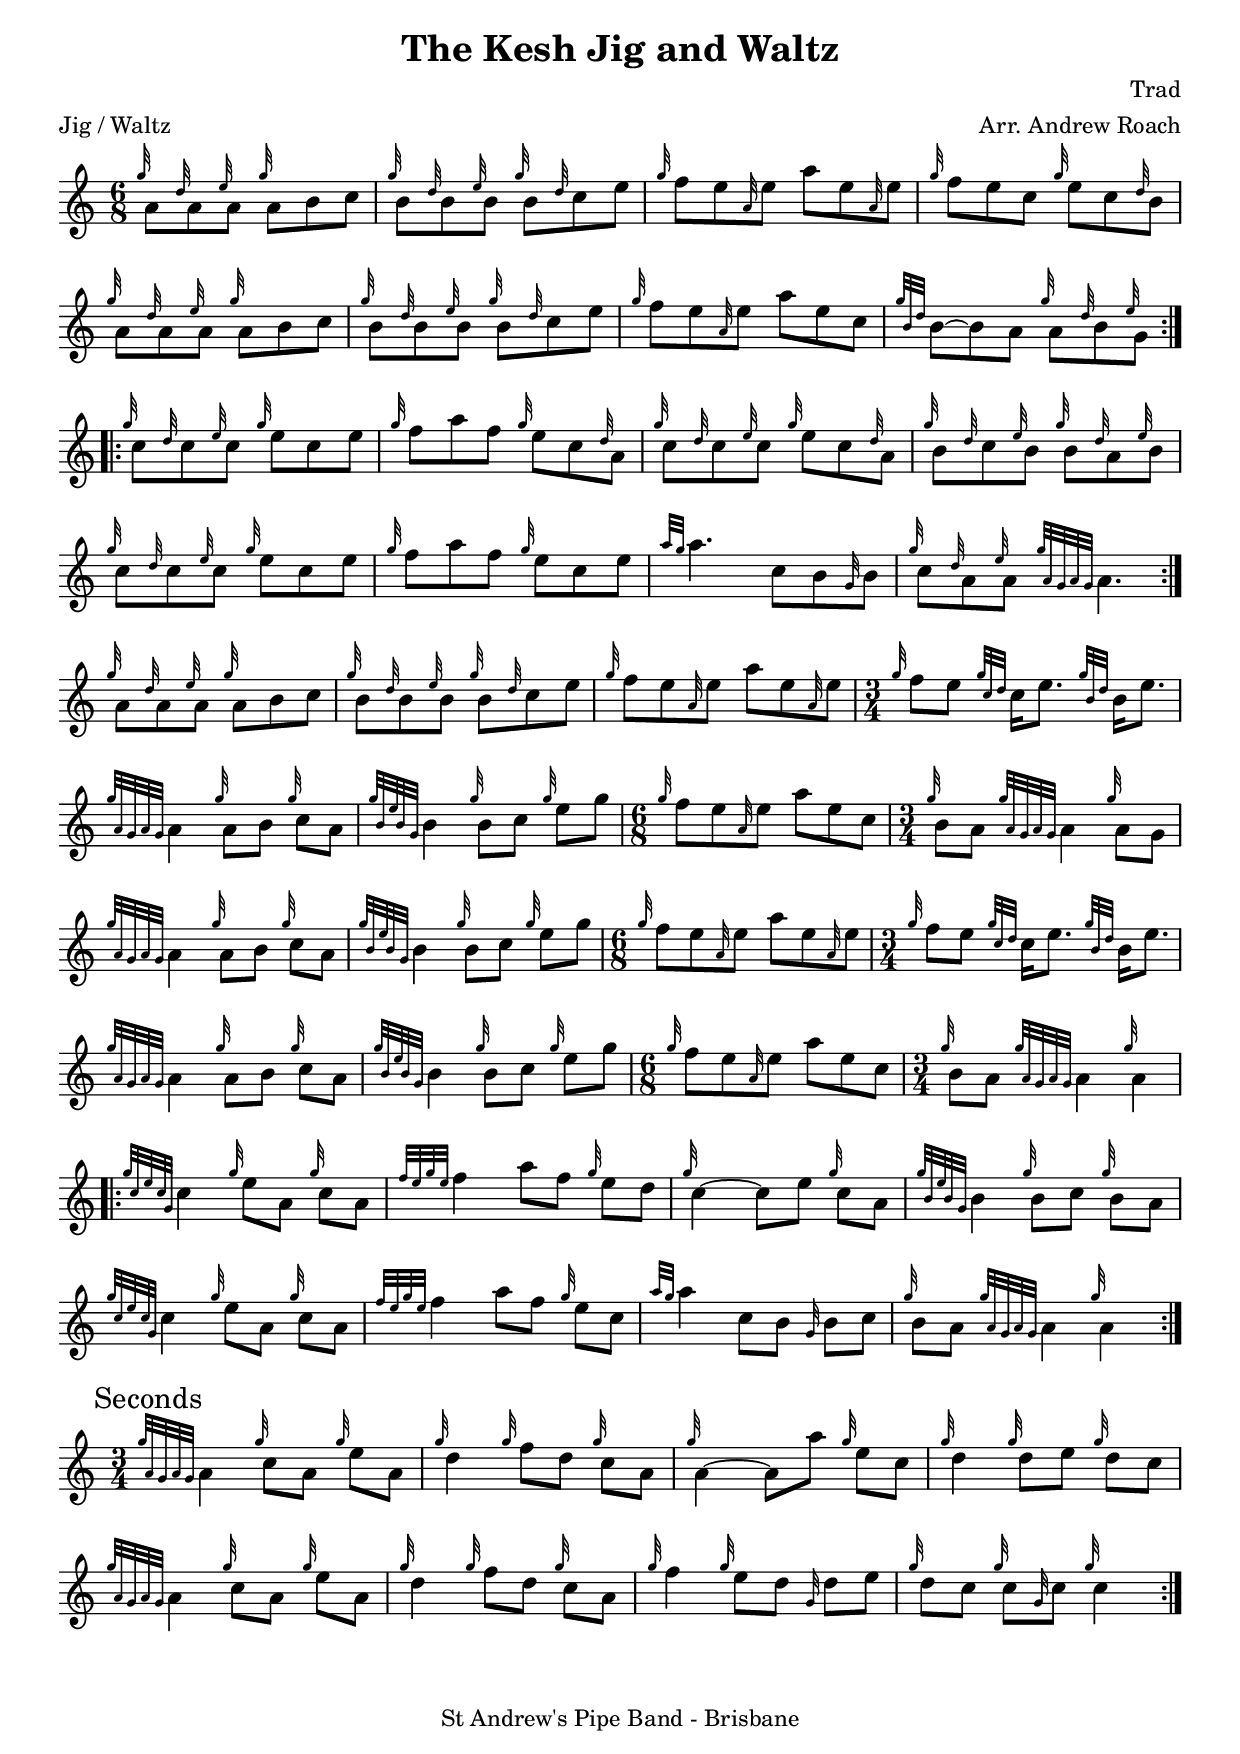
\version "2.18.2"
\include "bagpipe.ly"
\include "../../bagpipe_new.ly"

\paper {
  indent = 0\mm
}
\layout {
  \context {
    \Score
    \override NonMusicalPaperColumn #'line-break-permission = ##f
  }
}

\header {
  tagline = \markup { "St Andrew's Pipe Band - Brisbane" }
  meter = "Jig / Waltz"
  title = "The Kesh Jig and Waltz"
  composer = "Trad"
  arranger = "Arr. Andrew Roach"
}

waltzBeaming = {
      \set Timing.beamExceptions = #'()
      \set Timing.baseMoment = #(ly:make-moment 1/4)
      \set Timing.beatStructure = #'(1 1 1)}

\score {
  {
    \bagpipeKey


    % Part 1
    \repeat volta 2 {
      \time 6/8
      \grg a8 \grd a8 \gre a8 \grg a8 b8 c8
      \grg b8 \grd b8 \gre b8 \grg b8 \grd c8 e8
      \grg f8 e8 \gra e8 A8 e8 \gra e8
      \grg f8 e8 c8 \grg e8 c8 \grd b8
      \break

      \grg a8 \grd a8 \gre a8 \grg a8 b8 c8
      \grg b8 \grd b8 \gre b8 \grg b8 \grd c8 e8
      \grg f8 e8 \gra e8 A8 e8 c8


      \dblb b8[ ~ b8  a8] \grg a8[ \grd b8 \gre G8]
    }
    \break

    % Part 2
    \repeat volta 2 {
      \grg c8 \grd c8 \gre c8 \grg e8 c8 e8
      \grg f8 A8 f8 \grg e8 c8 \grd a8
      \grg c8 \grd c8 \gre c8 \grg e8 c8 \grd a8
      \grg b8 \grd c8 \gre b8 \grg b8 \grd a8 \gre b8
      \break

      \grg c8 \grd c8 \gre c8 \grg e8 c8 e8
      \grg f8 A8 f8 \grg e8 c8 e8
      \dblA A4. c8 b8 \grG b8
      \grg c8 \grd a8 \gre a8 \gbirl a4.
    }
    \break

    % Part 3
    {
      \grg a8 \grd a8 \gre a8 \grg a8 b8 c8
      \grg b8 \grd b8 \gre b8 \grg b8 \grd c8 e8
      \grg f8 e8 \gra e8 A8 e8 \gra e8

      \time 3/4
      \waltzBeaming
      \grg f8 e8 \dblc c16 e8. \dblb b16 e8.
      \break
      
      
      \gbirl a4 \grg a8 b8 \grg c8 a8
      \shakeb b4 \grg b8 c8 \grg e8 g8

      \time 6/8
      \grg f8 e8 \gra e8 A8 e8 c8

      \time 3/4
      \waltzBeaming
      
      \grg b8 a8 \gbirl a4 \grg a8 G8
      \break

      \gbirl a4 \grg a8 b8 \grg c8 a8
      \shakeb b4 \grg b8 c8 \grg e8 g8

      \time 6/8
      \grg f8 e8 \gra e8 A8 e8 \gra e8

      \time 3/4
      \waltzBeaming
      \grg f8 e8 \dblc c16 e8. \dblb b16 e8.
      \break

      \gbirl a4 \grg a8 b8 \grg c8 a8
      \shakeb b4 \grg b8 c8 \grg e8 g8

      \time 6/8
      \grg f8 e8 \gra e8 A8 e8 c8

      \time 3/4
      \waltzBeaming
      
      \grg b8 a8 \gbirl a4 \grg a4

    }
    \break

    % Part 4
    \repeat volta 2 {
      \shakec c4 \grg e8 a8 \grg c8 a8
      \dare f4 A8 f8 \grg e8 d8
      \grg c4 ~ c8 e8 \grg c8 a8
      \shakeb b4 \grg b8 c8 \grg b8 a8
      \break

      \shakec c4 \grg e8 a8 \grg c8 a8
      \dare f4 A8 f8 \grg e8 c8
      \dblA A4 c8 b8 \grG b8 c8
      \grg b8 a8 \gbirl a4 \grg a4
    }
  }
}


\score {
  
  {
    \bagpipeKey
    \mark \markup { Seconds}
    % Part 3
    \repeat volta 2 {
      \time 3/4
      \waltzBeaming
      \gbirl a4 \grg c8 a8 \grg e8 a8
      \grg d4 \grg f8 d8 \grg c8 a8
      \grg a4 ~ a8 A8 \grg e8 c8
      \grg d4 \grg d8 e8 \grg d8 c8
      \break

      \gbirl a4 \grg c8 a8 \grg e8 a8
      \grg d4 \grg f8 d8 \grg c8 a8
      \grg f4 \grg e8 d8 \grG d8 e8
      \grg d8 c8 \grg c8 \grG c8 \grg c4
      \break
    }
}
}
 